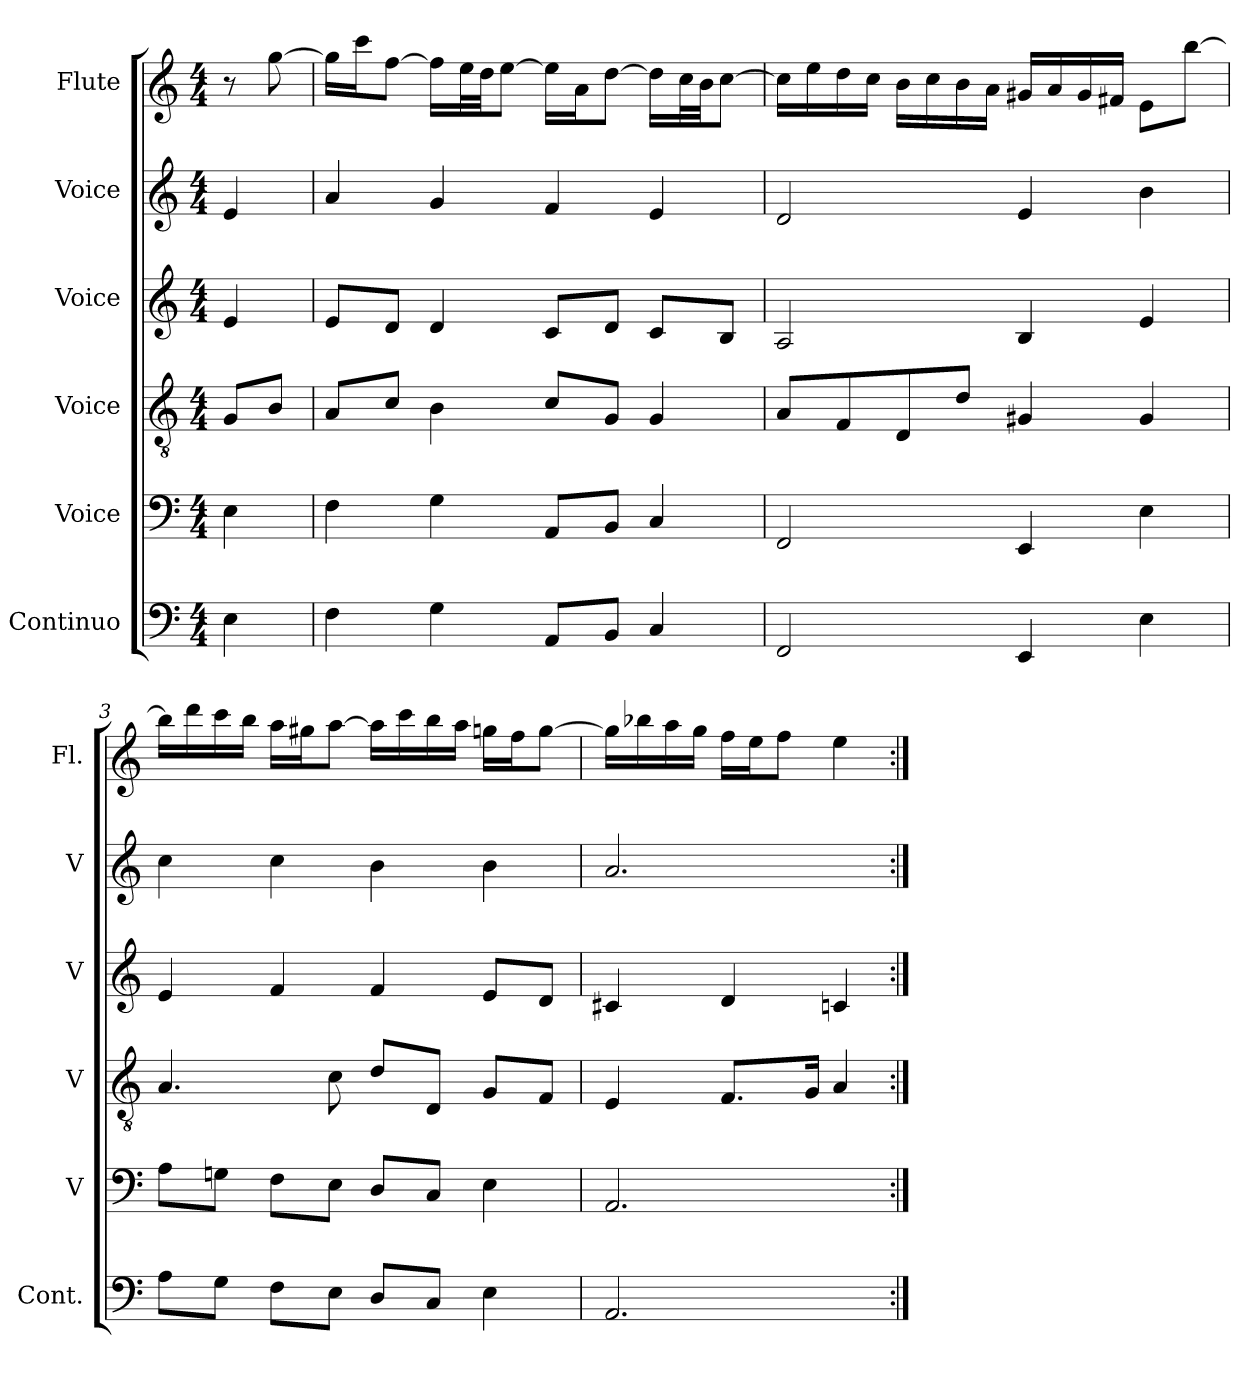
**kern	**kern	**kern	**kern	**kern	**kern
*part6	*part5	*part4	*part3	*part2	*part1
*staff6	*staff5	*staff4	*staff3	*staff2	*staff1
*I"Continuo	*I"Voice	*I"Voice	*I"Voice	*I"Voice	*I"Flute
*I'Cont.	*I'V	*I'V	*I'V	*I'V	*I'Fl.
*clefF4	*clefF4	*clefGv2	*clefG2	*clefG2	*clefG2
*ITrd7c12	*	*	*	*	*
*k[]	*k[]	*k[]	*k[]	*k[]	*k[]
*M4/4	*M4/4	*M4/4	*M4/4	*M4/4	*M4/4
=	=	=	=	=	=
4EE\	4E\	8G/L	4e/	4e/	8r
.	.	8B/J	.	.	[8gg\
=1	=1	=1	=1	=1	=1
4FF\	4F\	8A/L	8e/L	4a/	16gg\LL]
.	.	.	.	.	16ccc\J
.	.	8c/J	8d/J	.	[8ff\J
4GG\	4G\	4B\	4d/	4g/	16ff\LL]
.	.	.	.	.	32ee\L
.	.	.	.	.	32dd\JJ
.	.	.	.	.	[8ee\J
8AAA/L	8AA/L	8c/L	8c/L	4f/	16ee\LL]
.	.	.	.	.	16a\J
8BBB/J	8BB/J	8G/J	8d/J	.	[8dd\J
4CC/	4C/	4G/	8c/L	4e/	16dd\LL]
.	.	.	.	.	32cc\L
.	.	.	.	.	32b\JJ
.	.	.	8B/J	.	[8cc\J
=2	=2	=2	=2	=2	=2
2FFF/	2FF/	8A/L	2A/	2d/	16cc\LL]
.	.	.	.	.	16ee\
.	.	8F/	.	.	16dd\
.	.	.	.	.	16cc\JJ
.	.	8D/	.	.	16b\LL
.	.	.	.	.	16cc\
.	.	8d/J	.	.	16b\
.	.	.	.	.	16a\JJ
4EEE/	4EE/	4G#X/	4B/	4e/	16g#X/LL
.	.	.	.	.	16a/
.	.	.	.	.	16g#/
.	.	.	.	.	16f#X/JJ
4EE\	4E\	4G#/	4e/	4b\	8e\L
.	.	.	.	.	[8bb\J
!!LO:LB:g=z
=3	=3	=3	=3	=3	=3
8AA\L	8A\L	4.A/	4e/	4cc\	16bb\LL]
.	.	.	.	.	16ddd\
8GG\J	8Gn\J	.	.	.	16ccc\
.	.	.	.	.	16bb\JJ
8FF\L	8F\L	.	4f/	4cc\	16aa\LL
.	.	.	.	.	16gg#X\J
8EE\J	8E\J	8c\	.	.	[8aa\J
8DD/L	8D/L	8d/L	4f/	4b\	16aa\LL]
.	.	.	.	.	16ccc\
8CC/J	8C/J	8D/J	.	.	16bb\
.	.	.	.	.	16aa\JJ
4EE\	4E\	8G/L	8e/L	4b\	16ggn\LL
.	.	.	.	.	16ff\J
.	.	8F/J	8d/J	.	[8gg\J
=4	=4	=4	=4	=4	=4
2.AAA/	2.AA/	4E/	4c#X/	2.a/	16gg\LL]
.	.	.	.	.	16bb-X\
.	.	.	.	.	16aa\
.	.	.	.	.	16gg\JJ
.	.	8.F/L	4d/	.	16ff\LL
.	.	.	.	.	16ee\J
.	.	.	.	.	8ff\J
.	.	16G/Jk	.	.	.
.	.	4A/	4cn/	.	4ee\
=:|!	=:|!	=:|!	=:|!	=:|!	=:|!
*-	*-	*-	*-	*-	*-
